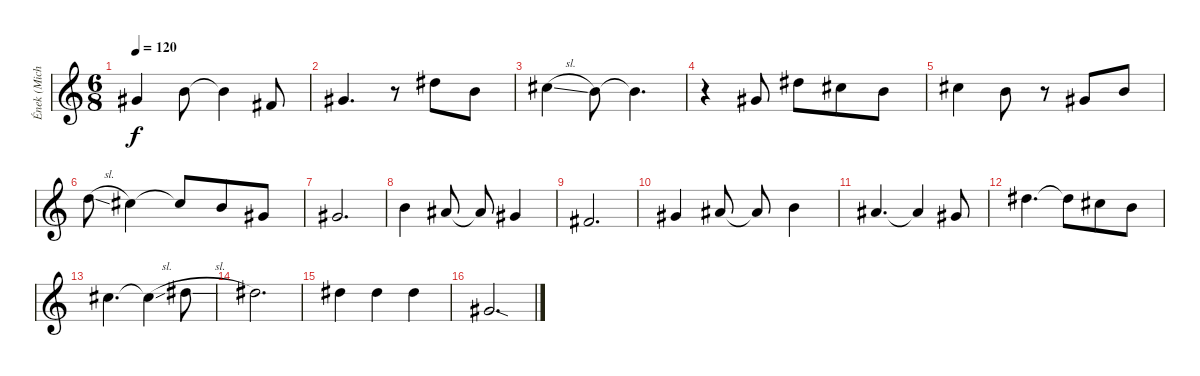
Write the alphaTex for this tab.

\track ("Ének (Michael Vescera)" "Ének (Mich") {instrument tenorsax}
\staff {score}
\tuning (E4 B3 G3 D3 A2 E2) {hide}
\ts (6 8)
\tempo 120
\clef g2
\ks c
4.1.4{dy f} 7.1.8 7.1{t}.4 2.1.8 |
4.1.4{d} r.8 11.1.8 7.1.8 |
9.1{sl}.4 7.1.8 7.1{t}.4{d} |
r.4 4.1.8 11.1.8 9.1.8 7.1.8 |
9.1.4 7.1.8 r.8 4.1.8 7.1.8 |
10.1{sl}.8 9.1.4 9.1{t}.8 7.1.8 4.1.8 |
4.1.2{d} |
7.1.4 6.1.8 6.1{t}.8 4.1.4 |
2.1.2{d} |
4.1.4 6.1.8 6.1{t}.8 7.1.4 |
6.1.4{d} 6.1{t}.4 4.1.8 |
11.1.4{d} 11.1{t}.8 9.1.8 7.1.8 |
9.1.4{d} 9.1{sl t}.4 11.1{sl}.8 |
11.1.2{d} |
11.1.4 11.1.4 11.1.4 |
4.1{sod}.2{d}
